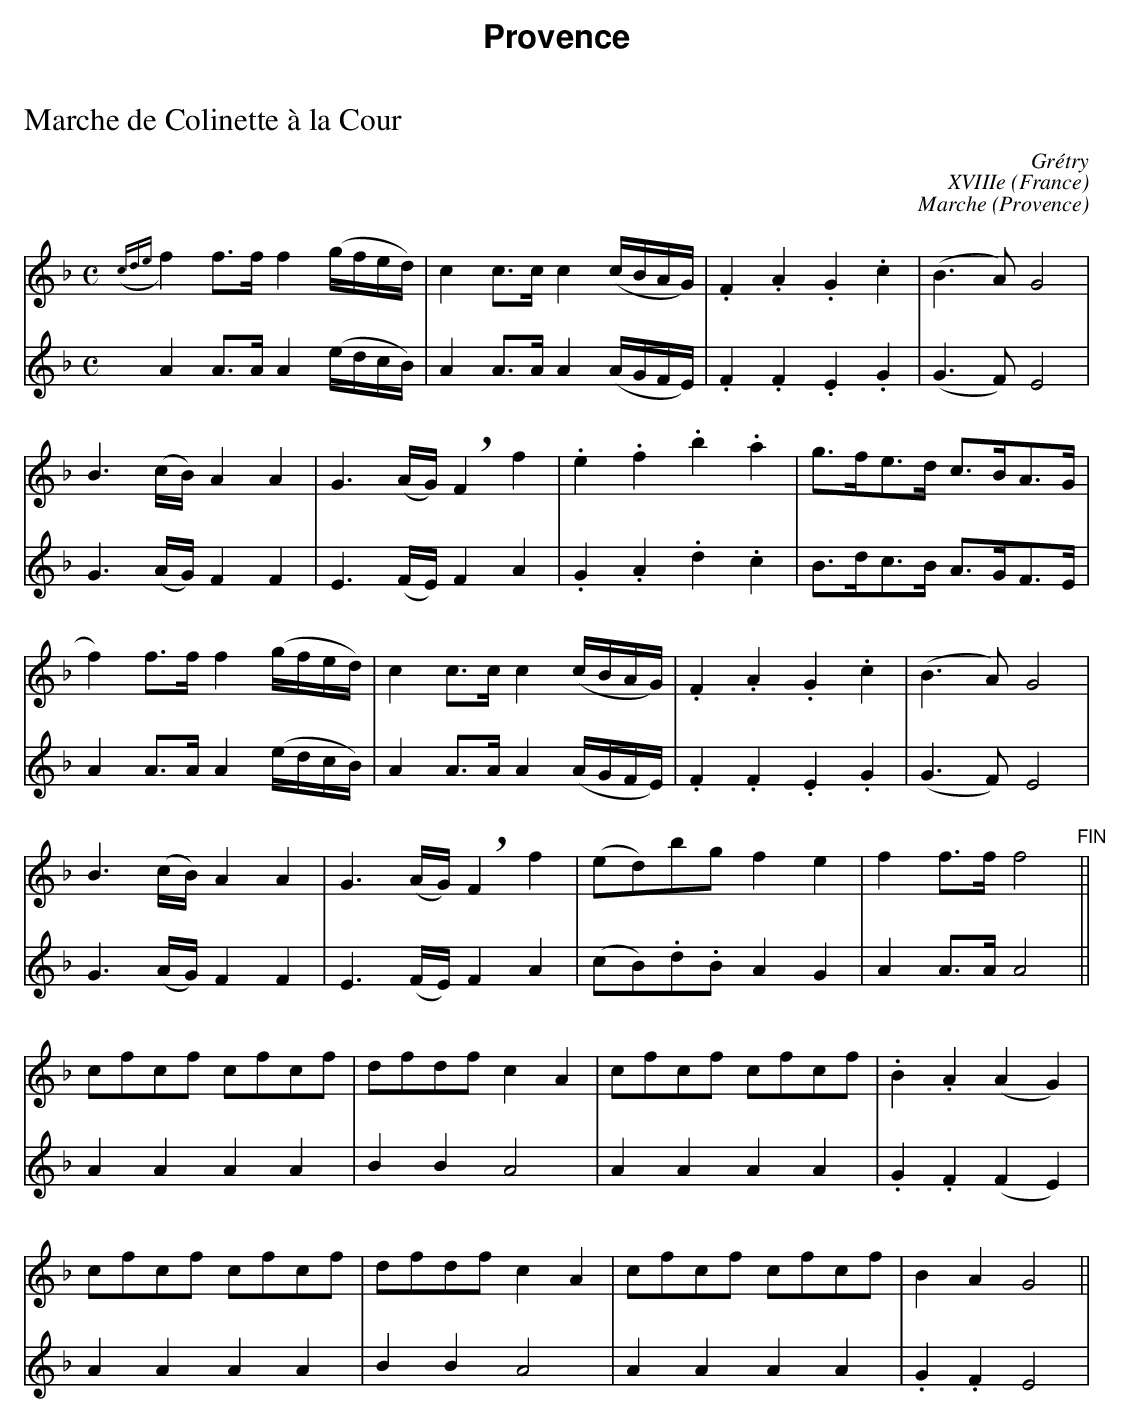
X:1
T:Marche de Colinette à la Cour
O:France
C:Grétry
C:XVIIIe
M:C
L:1/8
K:Fmajor
V:1
({cde}f2)f>ff2(g/f/e/d/)|c2 c>c c2 (c/B/A/G/)|.F2 .A2 .G2 .c2|(B2>A2) G4|
B3 (c/B/) A2A2|G3(A/G/) !breath!F2 f2|.e2.f2.b2.a2|g>fe>d c>BA>G|
f2)f>ff2(g/f/e/d/)|c2 c>c c2 (c/B/A/G/)|.F2 .A2 .G2 .c2|(B2>A2) G4|
B3 (c/B/) A2A2|G3(A/G/) !breath!F2 f2|(ed)bg f2e2|f2 f>f f4"FIN"||
cfcf cfcf|dfdf c2A2|cfcf cfcf|.B2.A2 (A2G2)|
cfcf cfcf|dfdf c2A2|cfcf cfcf|B2A2 G4||
V:2
A2 A>A A2 (e/d/c/B/)|A2 A>A A2 (A/G/F/E/)|.F2.F2.E2.G2|(G2>F2) E4|
G3 (A/G/) F2F2|E3 (F/E/) F2A2|.G2 .A2 .d2 .c2|B>dc>B A>GF>E|
A2 A>A A2 (e/d/c/B/)|A2 A>A A2 (A/G/F/E/)|.F2.F2.E2.G2|(G2>F2) E4|
G3 (A/G/) F2F2|E3 (F/E/) F2A2|(cB).d.B A2G2|A2A>A A4||
A2A2 A2A2|B2B2 A4|A2A2 A2A2|.G2.F2 (F2E2)|
A2A2 A2A2|B2B2 A4|A2A2 A2A2|.G2.F2 E4|
